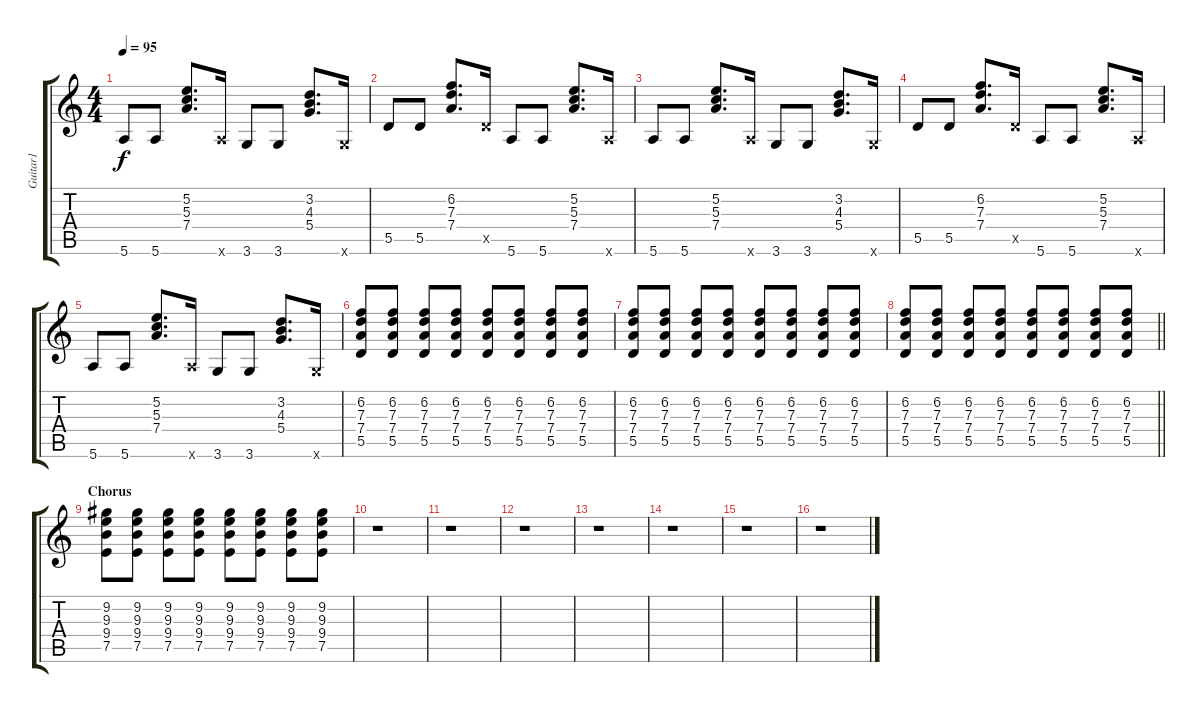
\track ("Guitar1" "Guitar1") {instrument electricguitarjazz}
\staff {score tabs}
\tuning (E4 B3 G3 D3 A2 E2) {hide}
\ts (4 4)
\tempo 95
\clef g2
\ks c
5.6.8{dy f} 5.6.8 (5.2 5.3 7.4).8{d} 5.6{x}.16 3.6.8 3.6.8 (3.2 4.3 5.4).8{d} 3.6{x}.16 |
5.5.8 5.5.8 (6.2 7.3 7.4).8{d} 5.5{x}.16 5.6.8 5.6.8 (5.2 5.3 7.4).8{d} 5.6{x}.16 |
5.6.8 5.6.8 (5.2 5.3 7.4).8{d} 5.6{x}.16 3.6.8 3.6.8 (3.2 4.3 5.4).8{d} 3.6{x}.16 |
5.5.8 5.5.8 (6.2 7.3 7.4).8{d} 5.5{x}.16 5.6.8 5.6.8 (5.2 5.3 7.4).8{d} 5.6{x}.16 |
5.6.8 5.6.8 (5.2 5.3 7.4).8{d} 5.6{x}.16 3.6.8 3.6.8 (3.2 4.3 5.4).8{d} 3.6{x}.16 |
(6.2 7.3 7.4 5.5).8 (6.2 7.3 7.4 5.5).8 (6.2 7.3 7.4 5.5).8 (6.2 7.3 7.4 5.5).8 (6.2 7.3 7.4 5.5).8 (6.2 7.3 7.4 5.5).8 (6.2 7.3 7.4 5.5).8 (6.2 7.3 7.4 5.5).8 |
(6.2 7.3 7.4 5.5).8 (6.2 7.3 7.4 5.5).8 (6.2 7.3 7.4 5.5).8 (6.2 7.3 7.4 5.5).8 (6.2 7.3 7.4 5.5).8 (6.2 7.3 7.4 5.5).8 (6.2 7.3 7.4 5.5).8 (6.2 7.3 7.4 5.5).8 |
\barLineRight lightlight
(6.2 7.3 7.4 5.5).8 (6.2 7.3 7.4 5.5).8 (6.2 7.3 7.4 5.5).8 (6.2 7.3 7.4 5.5).8 (6.2 7.3 7.4 5.5).8 (6.2 7.3 7.4 5.5).8 (6.2 7.3 7.4 5.5).8 (6.2 7.3 7.4 5.5).8 |
\section ("" "Chorus")
(9.2 9.3 9.4 7.5).8 (9.2 9.3 9.4 7.5).8 (9.2 9.3 9.4 7.5).8 (9.2 9.3 9.4 7.5).8 (9.2 9.3 9.4 7.5).8 (9.2 9.3 9.4 7.5).8 (9.2 9.3 9.4 7.5).8 (9.2 9.3 9.4 7.5).8 |
r.1 |
r.1 |
r.1 |
r.1 |
r.1 |
r.1 |
r.1
